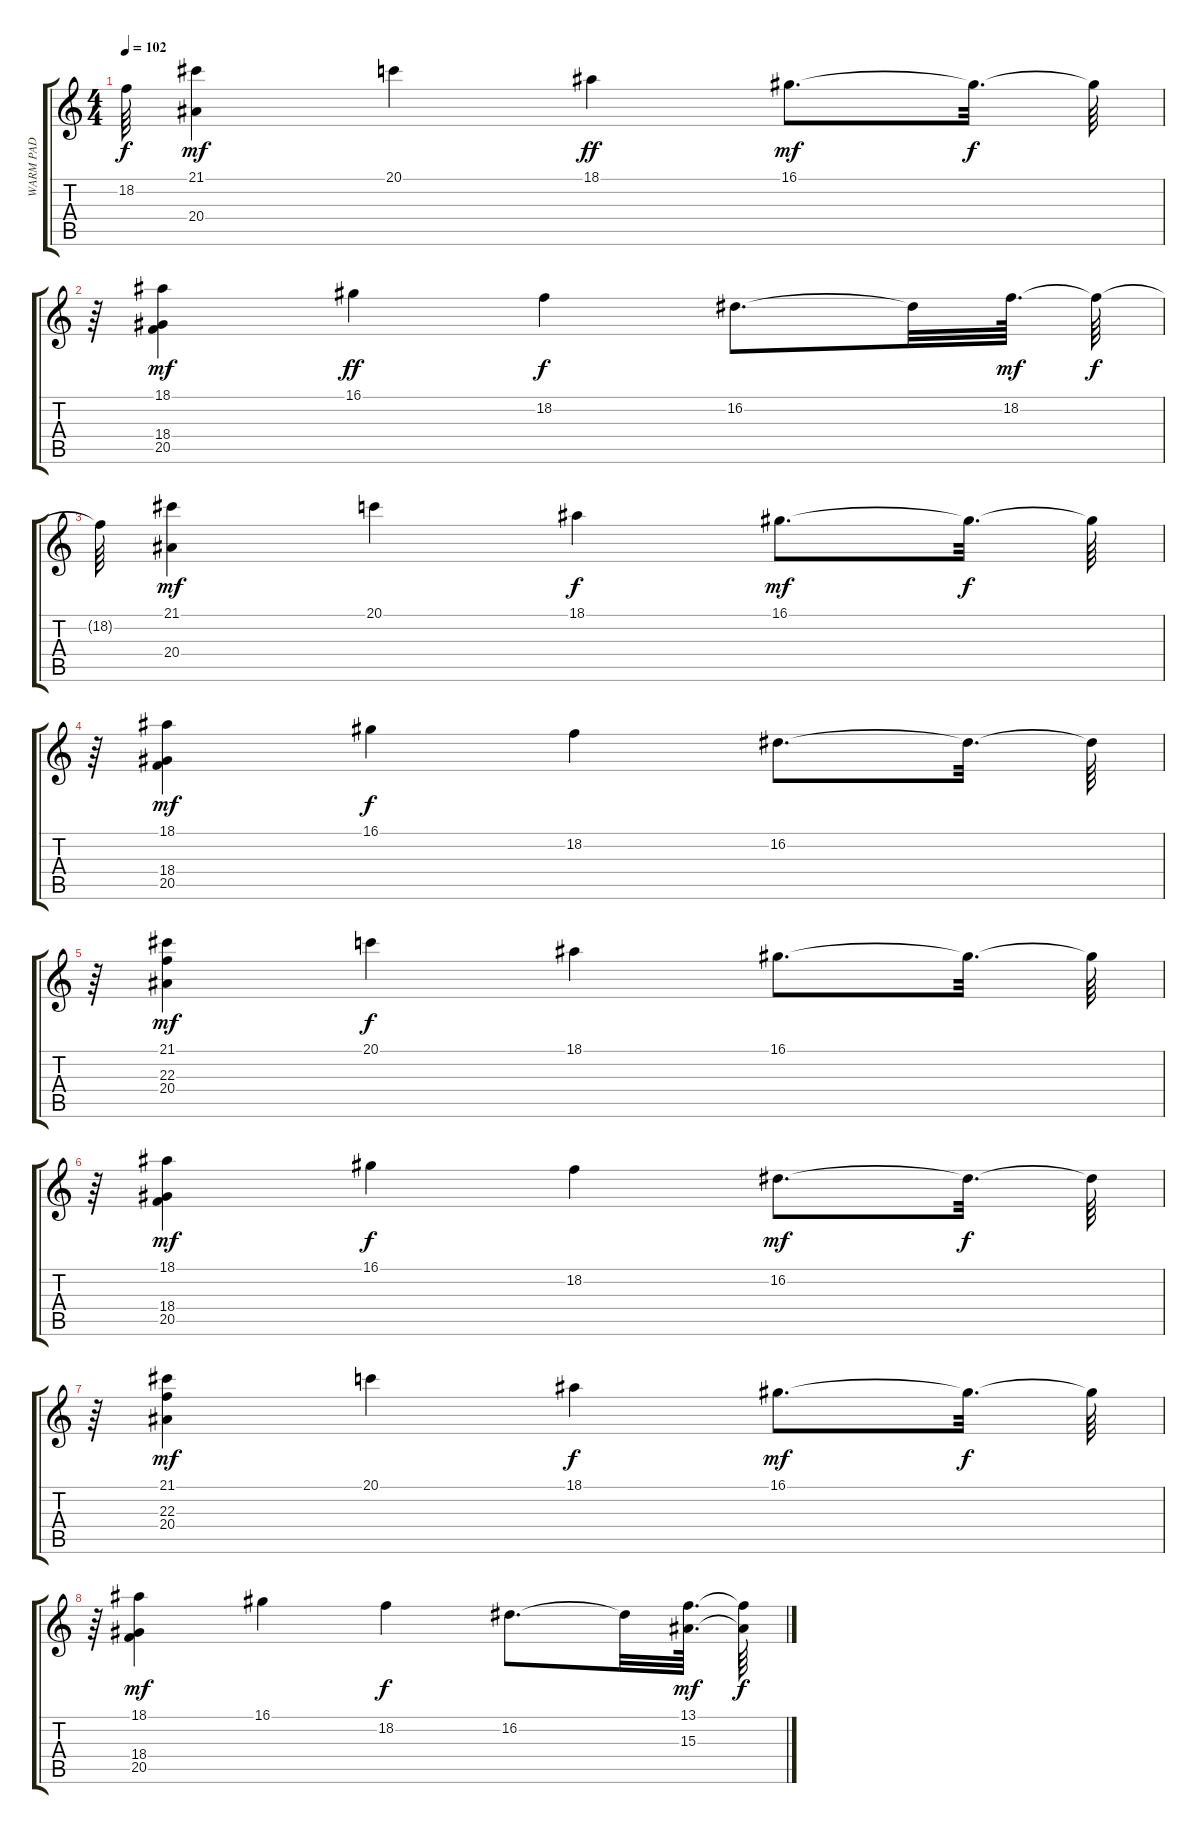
\track ("WARM PAD" "WARM PAD") {instrument pad2warm}
\staff {score tabs}
\tuning (E4 B3 G3 D3 A2 E2) {hide}
\ts (4 4)
\tempo 102
\clef g2
\ks c
18.2{t}.64{dy f} (21.1 20.4).4{dy mf} 20.1.4 18.1.4{dy ff} 16.1.8{d dy mf} 16.1{t}.32{d dy f} 16.1{t}.64 |
r.64 (18.1 18.4 20.5).4{dy mf} 16.1.4{dy ff} 18.2.4{dy f} 16.2.8{d} 16.2{t}.32 18.2.64{d dy mf} 18.2{t}.64{dy f} |
18.2{t}.64 (21.1 20.4).4{dy mf} 20.1.4 18.1.4{dy f} 16.1.8{d dy mf} 16.1{t}.32{d dy f} 16.1{t}.64 |
r.64 (18.1 18.4 20.5).4{dy mf} 16.1.4{dy f} 18.2.4 16.2.8{d} 16.2{t}.32{d} 16.2{t}.64 |
r.64 (21.1 22.3 20.4).4{dy mf} 20.1.4{dy f} 18.1.4 16.1.8{d} 16.1{t}.32{d} 16.1{t}.64 |
r.64 (18.1 18.4 20.5).4{dy mf} 16.1.4{dy f} 18.2.4 16.2.8{d dy mf} 16.2{t}.32{d dy f} 16.2{t}.64 |
r.64 (21.1 22.3 20.4).4{dy mf} 20.1.4 18.1.4{dy f} 16.1.8{d dy mf} 16.1{t}.32{d dy f} 16.1{t}.64 |
r.64 (18.1 18.4 20.5).4{dy mf} 16.1.4 18.2.4{dy f} 16.2.8{d} 16.2{t}.32 (13.1 15.3).64{d dy mf} (13.1{t} 15.3{t}).64{dy f}
